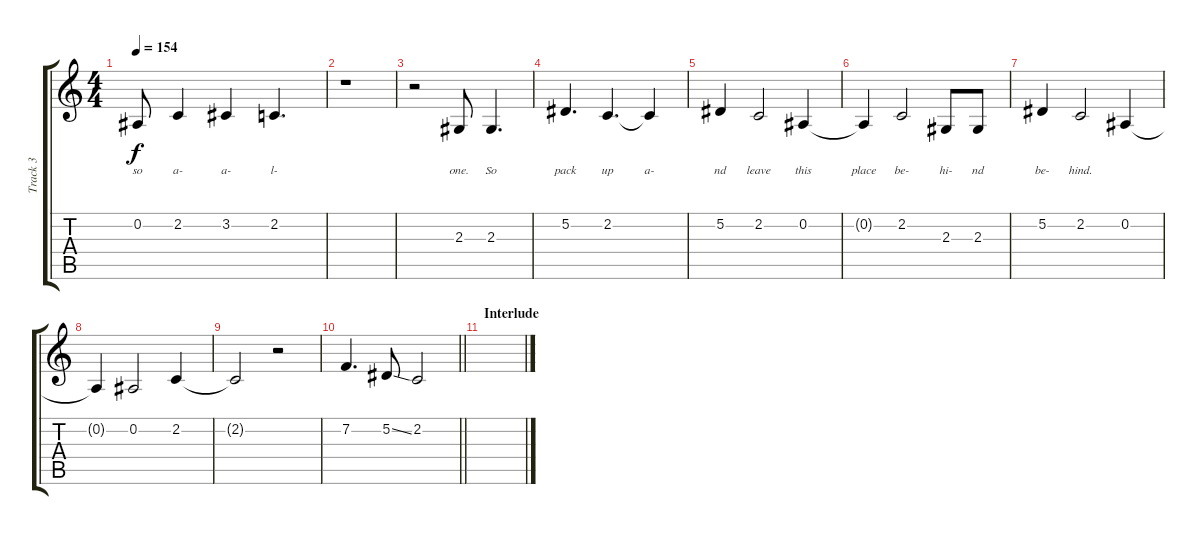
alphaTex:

\track ("Track 3" "Track 3") {instrument clarinet}
\staff {score tabs}
\tuning (Eb4 Bb3 Gb3 Db3 Ab2 Eb2) {hide}
\ts (4 4)
\tempo 154
\clef g2
\ks c
0.2.8{lyrics (0 "so") lyrics (1 "") lyrics (2 "") lyrics (3 "") lyrics (4 "") dy f} 2.2.4{lyrics (0 "a-") lyrics (1 "") lyrics (2 "") lyrics (3 "") lyrics (4 "")} 3.2.4{lyrics (0 "a-") lyrics (1 "") lyrics (2 "") lyrics (3 "") lyrics (4 "")} 2.2.4{d lyrics (0 "l-") lyrics (1 "") lyrics (2 "") lyrics (3 "") lyrics (4 "")} |
r.1 |
r.2 2.3.8{lyrics (0 "one.") lyrics (1 "") lyrics (2 "") lyrics (3 "") lyrics (4 "")} 2.3.4{d lyrics (0 "So") lyrics (1 "") lyrics (2 "") lyrics (3 "") lyrics (4 "")} |
5.2.4{d lyrics (0 "pack") lyrics (1 "") lyrics (2 "") lyrics (3 "") lyrics (4 "")} 2.2.4{d lyrics (0 "up") lyrics (1 "") lyrics (2 "") lyrics (3 "") lyrics (4 "")} 2.2{t}.4{lyrics (0 "a-") lyrics (1 "") lyrics (2 "") lyrics (3 "") lyrics (4 "")} |
5.2.4{lyrics (0 "nd") lyrics (1 "") lyrics (2 "") lyrics (3 "") lyrics (4 "")} 2.2.2{lyrics (0 "leave") lyrics (1 "") lyrics (2 "") lyrics (3 "") lyrics (4 "")} 0.2.4{lyrics (0 "this") lyrics (1 "") lyrics (2 "") lyrics (3 "") lyrics (4 "")} |
0.2{t}.4{lyrics (0 "place") lyrics (1 "") lyrics (2 "") lyrics (3 "") lyrics (4 "")} 2.2.2{lyrics (0 "be-") lyrics (1 "") lyrics (2 "") lyrics (3 "") lyrics (4 "")} 2.3.8{lyrics (0 "hi-") lyrics (1 "") lyrics (2 "") lyrics (3 "") lyrics (4 "")} 2.3.8{lyrics (0 "nd") lyrics (1 "") lyrics (2 "") lyrics (3 "") lyrics (4 "")} |
5.2.4{lyrics (0 "be-") lyrics (1 "") lyrics (2 "") lyrics (3 "") lyrics (4 "")} 2.2.2{lyrics (0 "hind.") lyrics (1 "") lyrics (2 "") lyrics (3 "") lyrics (4 "")} 0.2.4 |
0.2{t}.4 0.2.2 2.2.4 |
2.2{t}.2 r.2 |
\barLineRight lightlight
7.2.4{d} 5.2{ss}.8 2.2.2 |
\section ("" "Interlude")
